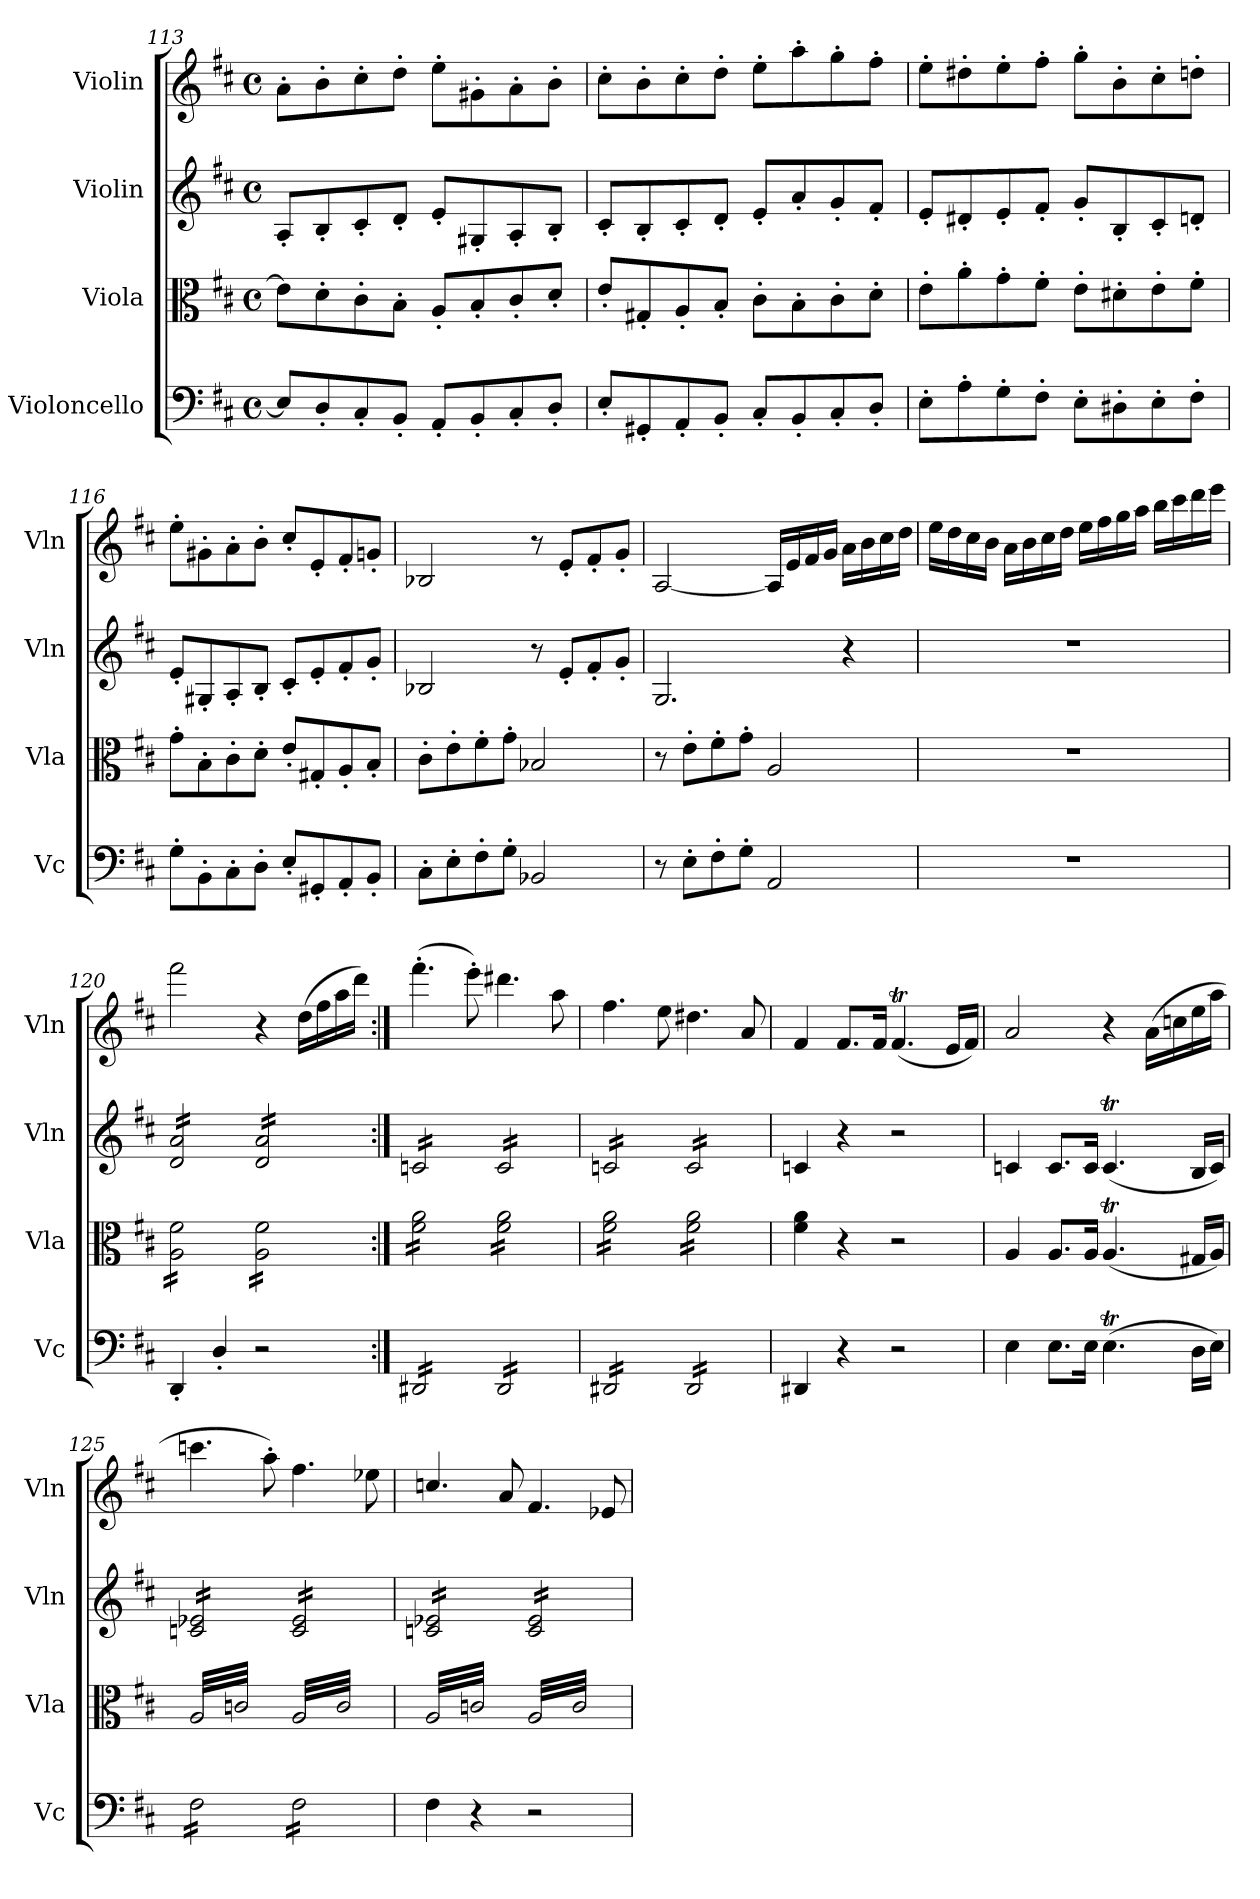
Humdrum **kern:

**kern	**kern	**kern	**kern
*part4	*part3	*part2	*part1
*staff4	*staff3	*staff2	*staff1
*I"Violoncello	*I"Viola	*I"Violin	*I"Violin
*I'Vc	*I'Vla	*I'Vln	*I'Vln
*clefF4	*clefC3	*clefG2	*clefG2
*k[f#c#]	*k[f#c#]	*k[f#c#]	*k[f#c#]
*M4/4	*M4/4	*M4/4	*M4/4
*met(c)	*met(c)	*met(c)	*met(c)
=113	=113	=113	=113
8E/L]	8e\L]	8A'/L	8a'\L
8D'/	8d'\	8B'/	8b'\
8C#'/	8c#'\	8c#'/	8cc#'\
8BB'/J	8B'\J	8d'/J	8dd'\J
8AA'/L	8A'/L	8e'/L	8ee'\L
8BB'/	8B'/	8G#X'/	8g#X'\
8C#'/	8c#'/	8A'/	8a'\
8D'/J	8d'/J	8B'/J	8b'\J
=114	=114	=114	=114
8E'/L	8e'/L	8c#'/L	8cc#'\L
8GG#X'/	8G#X'/	8B'/	8b'\
8AA'/	8A'/	8c#'/	8cc#'\
8BB'/J	8B'/J	8d'/J	8dd'\J
8C#'/L	8c#'\L	8e'/L	8ee'\L
8BB'/	8B'\	8a'/	8aa'\
8C#'/	8c#'\	8g'/	8gg'\
8D'/J	8d'\J	8f#'/J	8ff#'\J
=115	=115	=115	=115
8E'\L	8e'\L	8e'/L	8ee'\L
8A'\	8a'\	8d#X'/	8dd#X'\
8G'\	8g'\	8e'/	8ee'\
8F#'\J	8f#'\J	8f#'/J	8ff#'\J
8E'\L	8e'\L	8g'/L	8gg'\L
8D#X'\	8d#X'\	8B'/	8b'\
8E'\	8e'\	8c#'/	8cc#'\
8F#'\J	8f#'\J	8dn'/J	8ddn'\J
=116	=116	=116	=116
8G'\L	8g'\L	8e'/L	8ee'\L
8BB'\	8B'\	8G#X'/	8g#X'\
8C#'\	8c#'\	8A'/	8a'\
8D'\J	8d'\J	8B'/J	8b'\J
8E'/L	8e'/L	8c#'/L	8cc#'/L
8GG#X'/	8G#X'/	8e'/	8e'/
8AA'/	8A'/	8f#'/	8f#'/
8BB'/J	8B'/J	8g'/J	8gn'/J
=117	=117	=117	=117
8C#'\L	8c#'\L	2B-X/	2B-X/
8E'\	8e'\	.	.
8F#'\	8f#'\	.	.
8G'\J	8g'\J	.	.
2BB-X/	2B-X/	8r	8r
.	.	8e'/L	8e'/L
.	.	8f#'/	8f#'/
.	.	8g'/J	8g'/J
!!LO:LB:g=z
=118	=118	=118	=118
8r	8r	2.G/	[2A/
8E'\L	8e'\L	.	.
8F#'\	8f#'\	.	.
8G'\J	8g'\J	.	.
2AA/	2A/	.	16A/LL]
.	.	.	16e/
.	.	.	16f#/
.	.	.	16g/JJ
.	.	4r	16a\LL
.	.	.	16b\
.	.	.	16cc#\
.	.	.	16dd\JJ
=119	=119	=119	=119
1r	1r	1r	16ee\LL
.	.	.	16dd\
.	.	.	16cc#\
.	.	.	16b\JJ
.	.	.	16a\LL
.	.	.	16b\
.	.	.	16cc#\
.	.	.	16dd\JJ
.	.	.	16ee\LL
.	.	.	16ff#\
.	.	.	16gg\
.	.	.	16aa\JJ
.	.	.	16bb\LL
.	.	.	16ccc#\
.	.	.	16ddd\
.	.	.	16eee\JJ
=120	=120	=120	=120
*	*tremolo	*	*
*	*	*tremolo	*
4DD'/	16A\ 16f#\LL	16d/ 16a/LL	2fff#\
.	16A\ 16f#\	16d/ 16a/	.
.	16A\ 16f#\	16d/ 16a/	.
.	16A\ 16f#\	16d/ 16a/	.
4D'/	16A\ 16f#\	16d/ 16a/	.
.	16A\ 16f#\	16d/ 16a/	.
.	16A\ 16f#\	16d/ 16a/	.
.	16A\ 16f#\JJ	16d/ 16a/JJ	.
2r	16A\ 16f#\LL	16d/ 16a/LL	4r
.	16A\ 16f#\	16d/ 16a/	.
.	16A\ 16f#\	16d/ 16a/	.
.	16A\ 16f#\	16d/ 16a/	.
.	16A\ 16f#\	16d/ 16a/	(>16dd\LL
.	16A\ 16f#\	16d/ 16a/	16ff#\
.	16A\ 16f#\	16d/ 16a/	16aa\
.	16A\ 16f#\JJ	16d/ 16a/JJ	16ddd\JJ)
=121:|!	=121:|!	=121:|!	=121:|!
*tremolo	*	*	*
16DD#X/LL	16f#\ 16a\LL	16cn/LL	(>4.fff#'\
16DD#X/	16f#\ 16a\	16cn/	.
16DD#X/	16f#\ 16a\	16cn/	.
16DD#X/	16f#\ 16a\	16cn/	.
16DD#X/	16f#\ 16a\	16cn/	.
16DD#X/	16f#\ 16a\	16cn/	.
16DD#X/	16f#\ 16a\	16cn/	8eee'\)
16DD#X/JJ	16f#\ 16a\JJ	16cn/JJ	.
16DD#/LL	16f#\ 16a\LL	16c/LL	4.ddd#X\
16DD#/	16f#\ 16a\	16c/	.
16DD#/	16f#\ 16a\	16c/	.
16DD#/	16f#\ 16a\	16c/	.
16DD#/	16f#\ 16a\	16c/	.
16DD#/	16f#\ 16a\	16c/	.
16DD#/	16f#\ 16a\	16c/	8aa\
16DD#/JJ	16f#\ 16a\JJ	16c/JJ	.
=122	=122	=122	=122
16DD#X/LL	16f#\ 16a\LL	16cn/LL	4.ff#\
16DD#X/	16f#\ 16a\	16cn/	.
16DD#X/	16f#\ 16a\	16cn/	.
16DD#X/	16f#\ 16a\	16cn/	.
16DD#X/	16f#\ 16a\	16cn/	.
16DD#X/	16f#\ 16a\	16cn/	.
16DD#X/	16f#\ 16a\	16cn/	8ee\
16DD#X/JJ	16f#\ 16a\JJ	16cn/JJ	.
16DD#/LL	16f#\ 16a\LL	16c/LL	4.dd#X\
16DD#/	16f#\ 16a\	16c/	.
16DD#/	16f#\ 16a\	16c/	.
16DD#/	16f#\ 16a\	16c/	.
16DD#/	16f#\ 16a\	16c/	.
16DD#/	16f#\ 16a\	16c/	.
16DD#/	16f#\ 16a\	16c/	8a/
16DD#/JJ	16f#\ 16a\JJ	16c/JJ	.
*	*	*Xtremolo	*
*	*Xtremolo	*	*
*Xtremolo	*	*	*
=123	=123	=123	=123
4DD#X/	4f#\ 4a\	4cn/	4f#/
4r	4r	4r	8.f#/L
.	.	.	16f#/Jk
2r	2r	2r	(4.f#t/
.	.	.	16e/LL
.	.	.	16f#/JJ)
!!LO:LB:g=z
=124	=124	=124	=124
4E\	4A/	4cn/	2a/
8.E\L	8.A/L	8.c/L	.
16E\Jk	16A/Jk	16c/Jk	.
(>4.ET\	(4.AT/	(4.cT/	4r
.	.	.	(>16a\LL
.	.	.	16ccn\
16D\LL	16G#X/LL	16B/LL	16ee\
16E\JJ)	16A/JJ)	16c/JJ)	16aa\JJ
=125	=125	=125	=125
*tremolo	*	*	*
*	*tremolo	*	*
*	*	*tremolo	*
16F#\LL	32A/LLL	16cn/ 16e-X/LL	4.cccn\
.	32cn/	.	.
16F#\	32A/	16cn/ 16e-X/	.
.	32cn/	.	.
16F#\	32A/	16cn/ 16e-X/	.
.	32cn/	.	.
16F#\	32A/	16cn/ 16e-X/	.
.	32cn/	.	.
16F#\	32A/	16cn/ 16e-X/	.
.	32cn/	.	.
16F#\	32A/	16cn/ 16e-X/	.
.	32cn/	.	.
16F#\	32A/	16cn/ 16e-X/	8aa'\)
.	32cn/	.	.
16F#\JJ	32A/	16cn/ 16e-X/JJ	.
.	32cn/JJJ	.	.
16F#\LL	32A/LLL	16c/ 16e-/LL	4.ff#\
.	32c/	.	.
16F#\	32A/	16c/ 16e-/	.
.	32c/	.	.
16F#\	32A/	16c/ 16e-/	.
.	32c/	.	.
16F#\	32A/	16c/ 16e-/	.
.	32c/	.	.
16F#\	32A/	16c/ 16e-/	.
.	32c/	.	.
16F#\	32A/	16c/ 16e-/	.
.	32c/	.	.
16F#\	32A/	16c/ 16e-/	8ee-X\
.	32c/	.	.
16F#\JJ	32A/	16c/ 16e-/JJ	.
*Xtremolo	*	*	*
.	32c/JJJ	.	.
=126	=126	=126	=126
4F#\	32A/LLL	16cn/ 16e-X/LL	4.ccn/
.	32cn/	.	.
.	32A/	16cn/ 16e-X/	.
.	32cn/	.	.
.	32A/	16cn/ 16e-X/	.
.	32cn/	.	.
.	32A/	16cn/ 16e-X/	.
.	32cn/	.	.
4r	32A/	16cn/ 16e-X/	.
.	32cn/	.	.
.	32A/	16cn/ 16e-X/	.
.	32cn/	.	.
.	32A/	16cn/ 16e-X/	8a/
.	32cn/	.	.
.	32A/	16cn/ 16e-X/JJ	.
.	32cn/JJJ	.	.
2r	32A/LLL	16c/ 16e-/LL	4.f#/
.	32c/	.	.
.	32A/	16c/ 16e-/	.
.	32c/	.	.
.	32A/	16c/ 16e-/	.
.	32c/	.	.
.	32A/	16c/ 16e-/	.
.	32c/	.	.
.	32A/	16c/ 16e-/	.
.	32c/	.	.
.	32A/	16c/ 16e-/	.
.	32c/	.	.
.	32A/	16c/ 16e-/	8e-X/
.	32c/	.	.
.	32A/	16c/ 16e-/JJ	.
*	*	*Xtremolo	*
.	32c/JJJ	.	.
*	*Xtremolo	*	*
.	.	.	.
.	.	.	.
.	.	.	.
.	.	.	.
.	.	.	.
.	.	.	.
.	.	.	.
.	.	.	.
=	=	=	=
*-	*-	*-	*-
